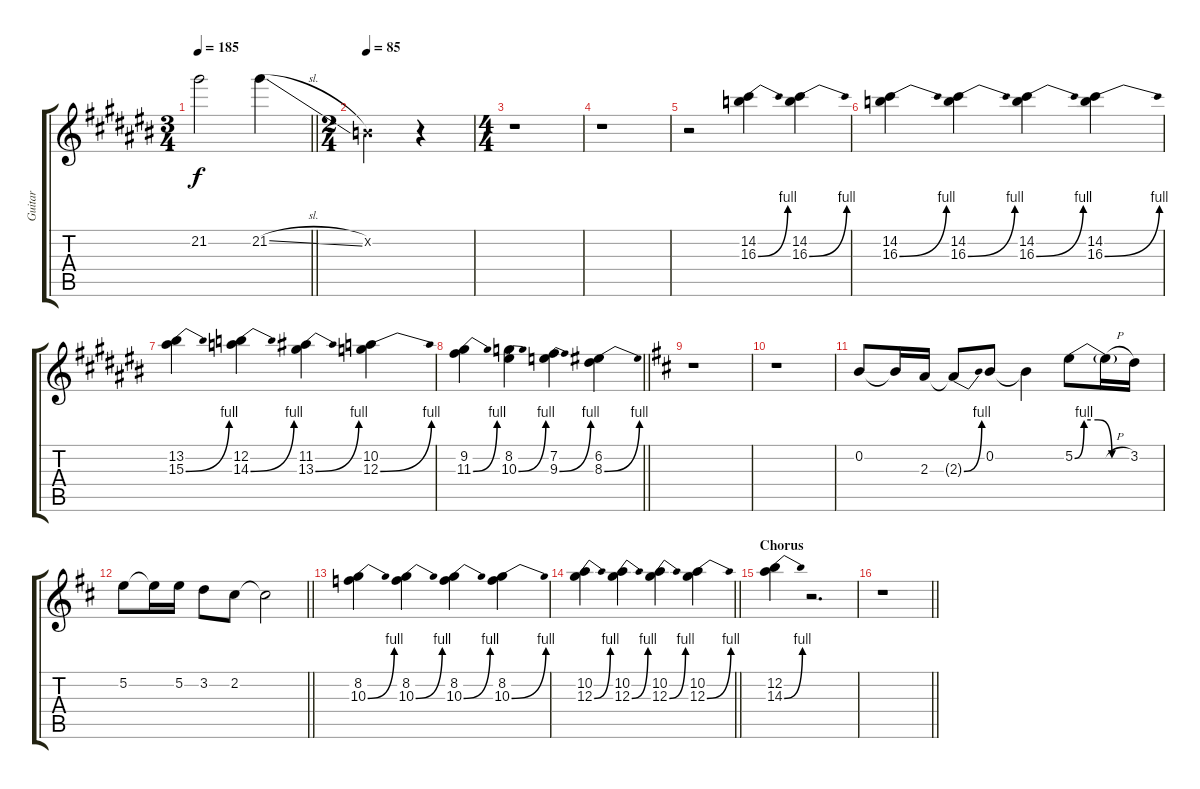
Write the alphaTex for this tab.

\track ("Guitar" "Guitar") {instrument distortionguitar}
\staff {score tabs}
\tuning (E4 B3 G3 D3 A2 E2) {hide}
\ts (3 4)
\tempo 185
\clef g2
\barLineRight lightlight
\ks a#minor
21.2{t}.2{dy f} 21.2{sl}.4 |
\ts (2 4)
\tempo 85
\ks c#
0.2{x}.4 r.4 |
\ts (4 4)
\ks a#minor
r.1 |
r.1 |
r.2 (14.2 16.3{be (bend 0 0 60 4)}).4 (14.2 16.3{be (bend 0 0 60 4)}).4 |
\ks c#
(14.2 16.3{be (bend 0 0 60 4)}).4 (14.2 16.3{be (bend 0 0 60 4)}).4 (14.2 16.3{be (bend 0 0 60 4)}).4 (14.2 16.3{be (bend 0 0 60 4)}).4 |
\ks a#minor
(13.2 15.3{be (bend 0 0 60 4)}).4 (12.2 14.3{be (bend 0 0 60 4)}).4 (11.2 13.3{be (bend 0 0 60 4)}).4 (10.2 12.3{be (bend 0 0 60 4)}).4 |
\barLineRight lightlight
(9.2 11.3{be (bend 0 0 60 4)}).4 (8.2 10.3{be (bend 0 0 60 4)}).4 (7.2 9.3{be (bend 0 0 60 4)}).4 (6.2 8.3{be (bend 0 0 60 4)}).4 |
\ks d
r.1 |
r.1 |
0.2.8 0.2{t}.16 2.3.16 2.3{be (bend 0 0 60 4) t}.8 0.2.8 0.2{t}.4 5.2{be (custom 0 0 10 4 25 4 40 0 60 0)}.8 5.2{h t}.16 3.2.16 |
\barLineRight lightlight
5.2.8 5.2{t}.16 5.2.16 3.2.8 2.2.8 2.2{t}.2 |
(8.2 10.3{be (bend 0 0 60 4)}).4 (8.2 10.3{be (bend 0 0 60 4)}).4 (8.2 10.3{be (bend 0 0 60 4)}).4 (8.2 10.3{be (bend 0 0 60 4)}).4 |
\barLineRight lightlight
(10.2 12.3{be (bend 0 0 60 4)}).4 (10.2 12.3{be (bend 0 0 60 4)}).4 (10.2 12.3{be (bend 0 0 60 4)}).4 (10.2 12.3{be (bend 0 0 60 4)}).4 |
\section ("" "Chorus")
(12.2 14.3{be (bend 0 0 60 4)}).4 r.2{d} |
\barLineRight lightlight
r.1
